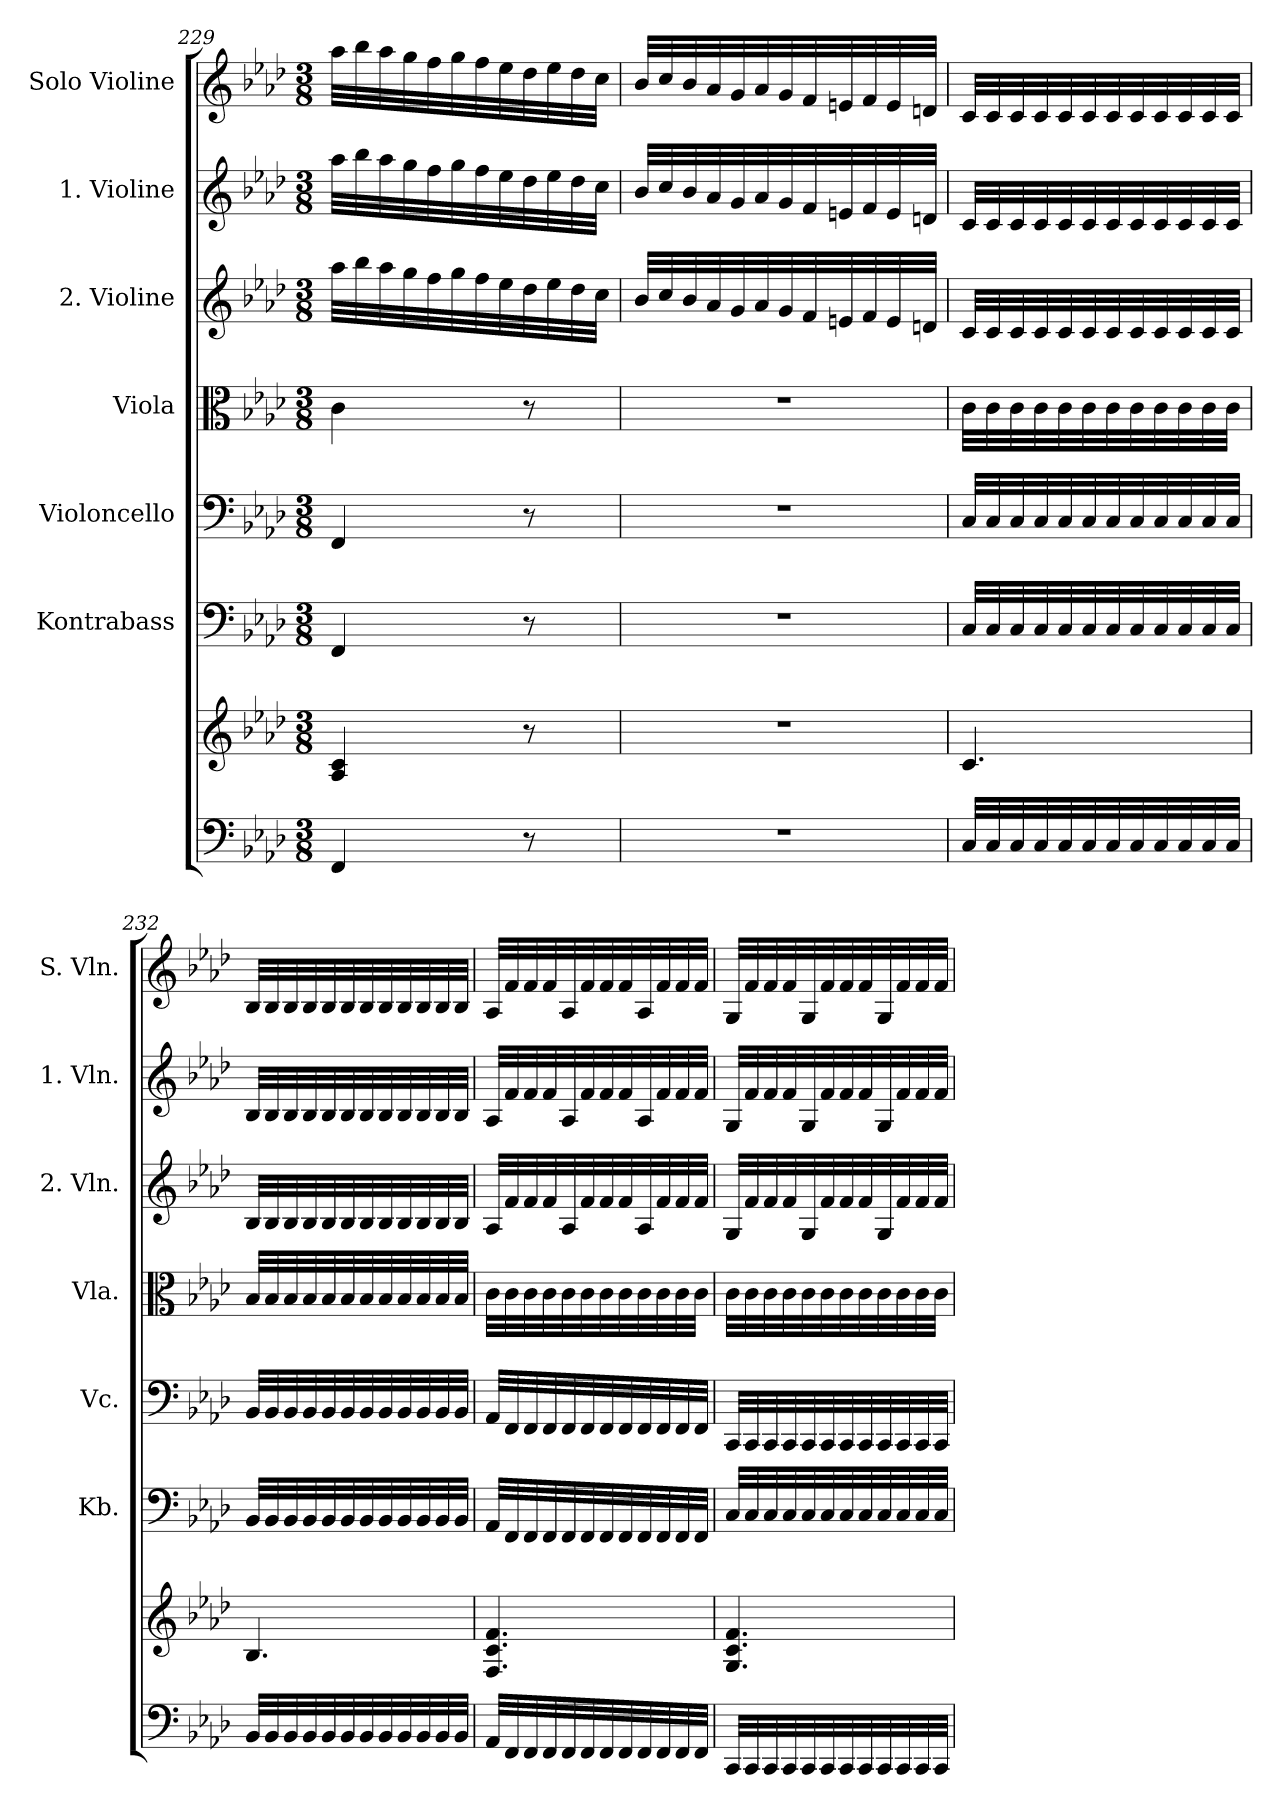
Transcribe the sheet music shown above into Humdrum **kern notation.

**kern	**kern	**kern	**kern	**kern	**kern	**kern	**kern
*part7	*part7	*part6	*part5	*part4	*part3	*part2	*part1
*staff8	*staff7	*staff6	*staff5	*staff4	*staff3	*staff2	*staff1
*	*	*I"Kontrabass	*I"Violoncello	*I"Viola	*I"2. Violine	*I"1. Violine	*I"Solo Violine
*	*	*I'Kb.	*I'Vc.	*I'Vla.	*I'2. Vln.	*I'1. Vln.	*I'S. Vln.
*clefF4	*clefG2	*clefF4	*clefF4	*clefC3	*clefG2	*clefG2	*clefG2
*	*	*ITrd7c12	*	*	*	*	*
*k[b-e-a-d-]	*k[b-e-a-d-]	*k[b-e-a-d-]	*k[b-e-a-d-]	*k[b-e-a-d-]	*k[b-e-a-d-]	*k[b-e-a-d-]	*k[b-e-a-d-]
*f:	*f:	*f:	*f:	*f:	*f:	*f:	*f:
*M3/8	*M3/8	*M3/8	*M3/8	*M3/8	*M3/8	*M3/8	*M3/8
=229	=229	=229	=229	=229	=229	=229	=229
4FF/	4A-/ 4c/	4FFF/	4FF/	4c\	32aa-\LLL	32aa-\LLL	32aa-\LLL
.	.	.	.	.	32bb-\	32bb-\	32bb-\
.	.	.	.	.	32aa-\	32aa-\	32aa-\
.	.	.	.	.	32gg\	32gg\	32gg\
.	.	.	.	.	32ff\	32ff\	32ff\
.	.	.	.	.	32gg\	32gg\	32gg\
.	.	.	.	.	32ff\	32ff\	32ff\
.	.	.	.	.	32ee-\	32ee-\	32ee-\
8r	8r	8r	8r	8r	32dd-\	32dd-\	32dd-\
.	.	.	.	.	32ee-\	32ee-\	32ee-\
.	.	.	.	.	32dd-\	32dd-\	32dd-\
.	.	.	.	.	32cc\JJJ	32cc\JJJ	32cc\JJJ
!!LO:PB:g=z
=230	=230	=230	=230	=230	=230	=230	=230
4.r	4.r	4.r	4.r	4.r	32b-/LLL	32b-/LLL	32b-/LLL
.	.	.	.	.	32cc/	32cc/	32cc/
.	.	.	.	.	32b-/	32b-/	32b-/
.	.	.	.	.	32a-/	32a-/	32a-/
.	.	.	.	.	32g/	32g/	32g/
.	.	.	.	.	32a-/	32a-/	32a-/
.	.	.	.	.	32g/	32g/	32g/
.	.	.	.	.	32f/	32f/	32f/
.	.	.	.	.	32en/	32en/	32en/
.	.	.	.	.	32f/	32f/	32f/
.	.	.	.	.	32e/	32e/	32e/
.	.	.	.	.	32dn/JJJ	32dn/JJJ	32dn/JJJ
=231	=231	=231	=231	=231	=231	=231	=231
32C/LLL	4.c/	32CC/LLL	32C/LLL	32c\LLL	32c/LLL	32c/LLL	32c/LLL
32C/	.	32CC/	32C/	32c\	32c/	32c/	32c/
32C/	.	32CC/	32C/	32c\	32c/	32c/	32c/
32C/	.	32CC/	32C/	32c\	32c/	32c/	32c/
32C/	.	32CC/	32C/	32c\	32c/	32c/	32c/
32C/	.	32CC/	32C/	32c\	32c/	32c/	32c/
32C/	.	32CC/	32C/	32c\	32c/	32c/	32c/
32C/	.	32CC/	32C/	32c\	32c/	32c/	32c/
32C/	.	32CC/	32C/	32c\	32c/	32c/	32c/
32C/	.	32CC/	32C/	32c\	32c/	32c/	32c/
32C/	.	32CC/	32C/	32c\	32c/	32c/	32c/
32C/JJJ	.	32CC/JJJ	32C/JJJ	32c\JJJ	32c/JJJ	32c/JJJ	32c/JJJ
=232	=232	=232	=232	=232	=232	=232	=232
32BB-/LLL	4.B-/	32BBB-/LLL	32BB-/LLL	32B-/LLL	32B-/LLL	32B-/LLL	32B-/LLL
32BB-/	.	32BBB-/	32BB-/	32B-/	32B-/	32B-/	32B-/
32BB-/	.	32BBB-/	32BB-/	32B-/	32B-/	32B-/	32B-/
32BB-/	.	32BBB-/	32BB-/	32B-/	32B-/	32B-/	32B-/
32BB-/	.	32BBB-/	32BB-/	32B-/	32B-/	32B-/	32B-/
32BB-/	.	32BBB-/	32BB-/	32B-/	32B-/	32B-/	32B-/
32BB-/	.	32BBB-/	32BB-/	32B-/	32B-/	32B-/	32B-/
32BB-/	.	32BBB-/	32BB-/	32B-/	32B-/	32B-/	32B-/
32BB-/	.	32BBB-/	32BB-/	32B-/	32B-/	32B-/	32B-/
32BB-/	.	32BBB-/	32BB-/	32B-/	32B-/	32B-/	32B-/
32BB-/	.	32BBB-/	32BB-/	32B-/	32B-/	32B-/	32B-/
32BB-/JJJ	.	32BBB-/JJJ	32BB-/JJJ	32B-/JJJ	32B-/JJJ	32B-/JJJ	32B-/JJJ
!!LO:PB:g=z
=233	=233	=233	=233	=233	=233	=233	=233
32AA-/LLL	4.F/ 4.c/ 4.f/	32AAA-/LLL	32AA-/LLL	32c\LLL	32A-/LLL	32A-/LLL	32A-/LLL
32FF/	.	32FFF/	32FF/	32c\	32f/	32f/	32f/
32FF/	.	32FFF/	32FF/	32c\	32f/	32f/	32f/
32FF/	.	32FFF/	32FF/	32c\	32f/	32f/	32f/
32FF/	.	32FFF/	32FF/	32c\	32A-/	32A-/	32A-/
32FF/	.	32FFF/	32FF/	32c\	32f/	32f/	32f/
32FF/	.	32FFF/	32FF/	32c\	32f/	32f/	32f/
32FF/	.	32FFF/	32FF/	32c\	32f/	32f/	32f/
32FF/	.	32FFF/	32FF/	32c\	32A-/	32A-/	32A-/
32FF/	.	32FFF/	32FF/	32c\	32f/	32f/	32f/
32FF/	.	32FFF/	32FF/	32c\	32f/	32f/	32f/
32FF/JJJ	.	32FFF/JJJ	32FF/JJJ	32c\JJJ	32f/JJJ	32f/JJJ	32f/JJJ
=234	=234	=234	=234	=234	=234	=234	=234
32CC/LLL	4.G/ 4.c/ 4.f/	32CC/LLL	32CC/LLL	32c\LLL	32G/LLL	32G/LLL	32G/LLL
32CC/	.	32CC/	32CC/	32c\	32f/	32f/	32f/
32CC/	.	32CC/	32CC/	32c\	32f/	32f/	32f/
32CC/	.	32CC/	32CC/	32c\	32f/	32f/	32f/
32CC/	.	32CC/	32CC/	32c\	32G/	32G/	32G/
32CC/	.	32CC/	32CC/	32c\	32f/	32f/	32f/
32CC/	.	32CC/	32CC/	32c\	32f/	32f/	32f/
32CC/	.	32CC/	32CC/	32c\	32f/	32f/	32f/
32CC/	.	32CC/	32CC/	32c\	32G/	32G/	32G/
32CC/	.	32CC/	32CC/	32c\	32f/	32f/	32f/
32CC/	.	32CC/	32CC/	32c\	32f/	32f/	32f/
32CC/JJJ	.	32CC/JJJ	32CC/JJJ	32c\JJJ	32f/JJJ	32f/JJJ	32f/JJJ
=	=	=	=	=	=	=	=
*-	*-	*-	*-	*-	*-	*-	*-
